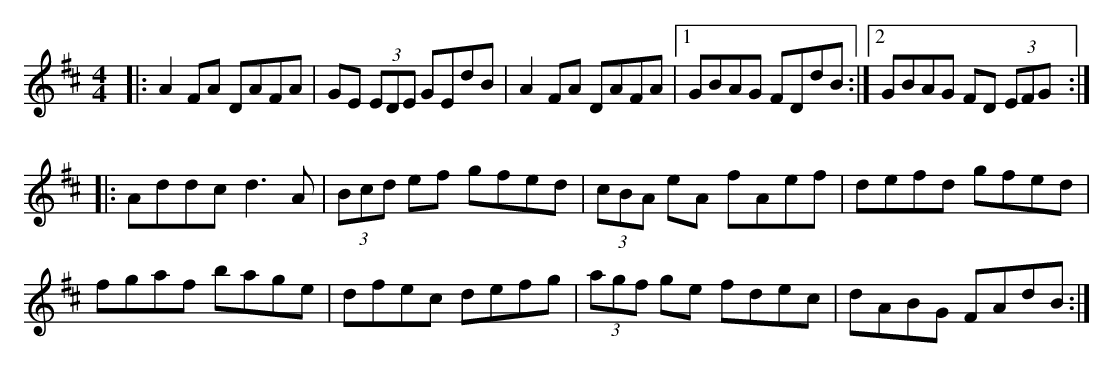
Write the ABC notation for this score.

X:1
M:4/4
K:D
|:A2FA DAFA|GE (3EDE GEdB|A2FA DAFA|1 GBAG FDdB:|2 GBAG FD (3EFG:|
|:Addc d3A|(3Bcd ef gfed|(3cBA eA fAef|defd gfed|
fgaf bage|dfec defg|(3agf ge fdec|dABG FAdB:|
